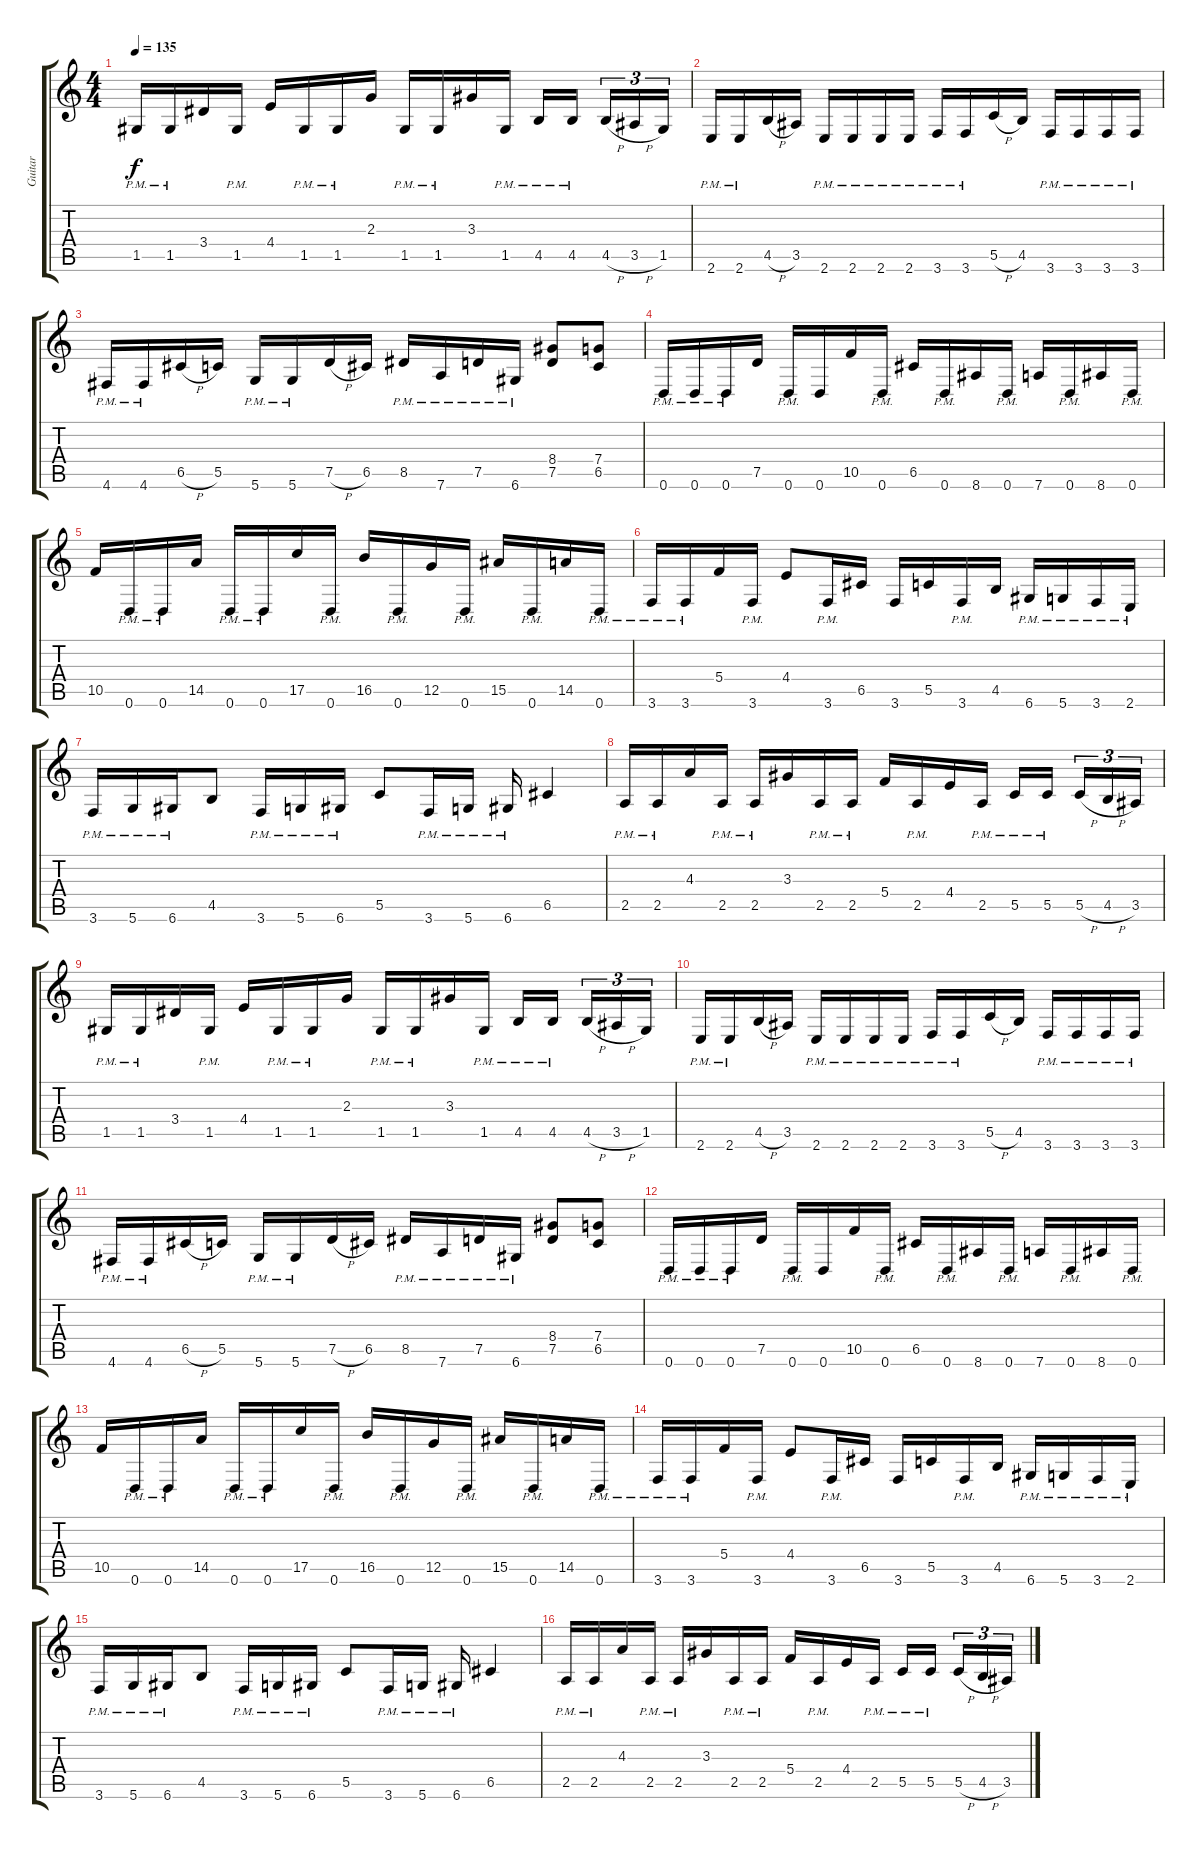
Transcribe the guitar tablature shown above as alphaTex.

\track ("Guitar" "Guitar") {instrument distortionguitar}
\staff {score tabs}
\tuning (D4 A3 F3 C3 G2 D2) {hide}
\ts (4 4)
\tempo 135
\clef g2
\ks c
1.5{pm}.16{dy f} 1.5{pm}.16 3.4.16 1.5{pm}.16 4.4.16 1.5{pm}.16 1.5{pm}.16 2.3.16 1.5{pm}.16 1.5{pm}.16 3.3.16 1.5{pm}.16 4.5{pm}.16 4.5{pm}.16{beam splitsecondary} 4.5{h}.16{tu (3 2)} 3.5{h}.16{tu (3 2)} 1.5.16{tu (3 2)} |
2.6{pm}.16 2.6{pm}.16 4.5{h}.16 3.5.16 2.6{pm}.16 2.6{pm}.16 2.6{pm}.16 2.6{pm}.16 3.6{pm}.16 3.6{pm}.16 5.5{h}.16 4.5.16 3.6{pm}.16 3.6{pm}.16 3.6{pm}.16 3.6{pm}.16 |
4.6{pm}.16 4.6{pm}.16 6.5{h}.16 5.5.16 5.6{pm}.16 5.6{pm}.16 7.5{h}.16 6.5.16 8.5{pm}.16 7.6{pm}.16 7.5{pm}.16 6.6{pm}.16 (8.4 7.5).8 (7.4 6.5).8 |
0.6{pm}.16 0.6{pm}.16 0.6{pm}.16 7.5.16 0.6{pm}.16 0.6.16 10.5.16 0.6{pm}.16 6.5.16 0.6{pm}.16 8.6.16 0.6{pm}.16 7.6.16 0.6{pm}.16 8.6.16 0.6{pm}.16 |
10.5.16 0.6{pm}.16 0.6{pm}.16 14.5.16 0.6{pm}.16 0.6{pm}.16 17.5.16 0.6{pm}.16 16.5.16 0.6{pm}.16 12.5.16 0.6{pm}.16 15.5.16 0.6{pm}.16 14.5.16 0.6{pm}.16 |
3.6{pm}.16 3.6{pm}.16 5.4.16 3.6{pm}.16 4.4.8 3.6{pm}.16 6.5.16 3.6.16 5.5.16 3.6{pm}.16 4.5.16 6.6{pm}.16 5.6{pm}.16 3.6{pm}.16 2.6{pm}.16 |
3.6{pm}.16 5.6{pm}.16 6.6{pm}.16 4.5.8 3.6{pm}.16 5.6{pm}.16 6.6{pm}.16 5.5.8 3.6{pm}.16 5.6{pm}.16 6.6{pm}.16 6.5.4 |
2.5{pm}.16 2.5{pm}.16 4.3.16 2.5{pm}.16 2.5{pm}.16 3.3.16 2.5{pm}.16 2.5{pm}.16 5.4.16 2.5{pm}.16 4.4.16 2.5{pm}.16 5.5{pm}.16 5.5{pm}.16{beam splitsecondary} 5.5{h}.16{tu (3 2)} 4.5{h}.16{tu (3 2)} 3.5.16{tu (3 2)} |
1.5{pm}.16 1.5{pm}.16 3.4.16 1.5{pm}.16 4.4.16 1.5{pm}.16 1.5{pm}.16 2.3.16 1.5{pm}.16 1.5{pm}.16 3.3.16 1.5{pm}.16 4.5{pm}.16 4.5{pm}.16{beam splitsecondary} 4.5{h}.16{tu (3 2)} 3.5{h}.16{tu (3 2)} 1.5.16{tu (3 2)} |
2.6{pm}.16 2.6{pm}.16 4.5{h}.16 3.5.16 2.6{pm}.16 2.6{pm}.16 2.6{pm}.16 2.6{pm}.16 3.6{pm}.16 3.6{pm}.16 5.5{h}.16 4.5.16 3.6{pm}.16 3.6{pm}.16 3.6{pm}.16 3.6{pm}.16 |
4.6{pm}.16 4.6{pm}.16 6.5{h}.16 5.5.16 5.6{pm}.16 5.6{pm}.16 7.5{h}.16 6.5.16 8.5{pm}.16 7.6{pm}.16 7.5{pm}.16 6.6{pm}.16 (8.4 7.5).8 (7.4 6.5).8 |
0.6{pm}.16 0.6{pm}.16 0.6{pm}.16 7.5.16 0.6{pm}.16 0.6.16 10.5.16 0.6{pm}.16 6.5.16 0.6{pm}.16 8.6.16 0.6{pm}.16 7.6.16 0.6{pm}.16 8.6.16 0.6{pm}.16 |
10.5.16 0.6{pm}.16 0.6{pm}.16 14.5.16 0.6{pm}.16 0.6{pm}.16 17.5.16 0.6{pm}.16 16.5.16 0.6{pm}.16 12.5.16 0.6{pm}.16 15.5.16 0.6{pm}.16 14.5.16 0.6{pm}.16 |
3.6{pm}.16 3.6{pm}.16 5.4.16 3.6{pm}.16 4.4.8 3.6{pm}.16 6.5.16 3.6.16 5.5.16 3.6{pm}.16 4.5.16 6.6{pm}.16 5.6{pm}.16 3.6{pm}.16 2.6{pm}.16 |
3.6{pm}.16 5.6{pm}.16 6.6{pm}.16 4.5.8 3.6{pm}.16 5.6{pm}.16 6.6{pm}.16 5.5.8 3.6{pm}.16 5.6{pm}.16 6.6{pm}.16 6.5.4 |
2.5{pm}.16 2.5{pm}.16 4.3.16 2.5{pm}.16 2.5{pm}.16 3.3.16 2.5{pm}.16 2.5{pm}.16 5.4.16 2.5{pm}.16 4.4.16 2.5{pm}.16 5.5{pm}.16 5.5{pm}.16{beam splitsecondary} 5.5{h}.16{tu (3 2)} 4.5{h}.16{tu (3 2)} 3.5.16{tu (3 2)}
